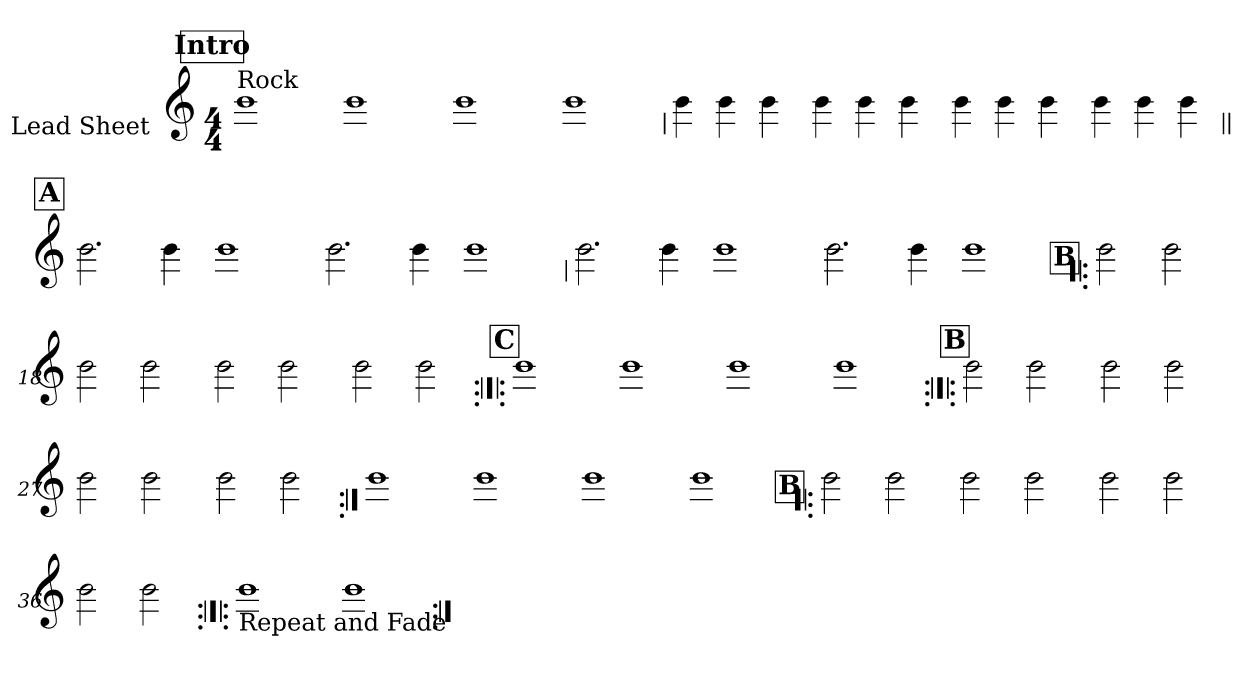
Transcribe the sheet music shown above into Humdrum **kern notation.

**kern
*part1
*staff1
*I"Lead Sheet
*stria0
*clefG2
*k[]
*a:
*M4/4
*MM93
!!LO:REH:place=s1:a:t=Intro
=1||
!LO:TX:a:t=Rock
1b
=2-
1b
=3-
1b
=4-
1b
!!LO:LB:g=z
=5
4b
4b
4b
=6-
4b
4b
4b
=7-
4b
4b
4b
=8-
4b
4b
4b
!!LO:LB:g=z
!!LO:REH:place=s1:a:t=A
=9||
2.b
4b
=10-
1b
=11-
2.b
4b
=12-
1b
!!LO:LB:g=z
=13
2.b
4b
=14-
1b
=15-
2.b
4b
=16-
1b
!!LO:LB:g=z
!!LO:REH:place=s1:a:t=B
=17!|:
2b
2b
=18-
2b
2b
=19-
2b
2b
=20-
2b
2b
!!LO:LB:g=z
!!LO:REH:place=s1:a:t=C
=21:|!|:
1b
=22-
1b
=23-
1b
=24-
1b
!!LO:LB:g=z
!!LO:REH:place=s1:a:t=B
=25:|!|:
2b
2b
=26-
2b
2b
=27-
2b
2b
=28-
2b
2b
!!LO:LB:g=z
=29:|!
1b
=30-
1b
=31-
1b
=32-
1b
!!LO:LB:g=z
!!LO:REH:place=s1:a:t=B
=33!|:
2b
2b
=34-
2b
2b
=35-
2b
2b
=36-
2b
2b
!!LO:LB:g=z
=37:|!|:
!LO:TX:b:t=Repeat and Fade
1b
=38-
1b
=:|!
*-
